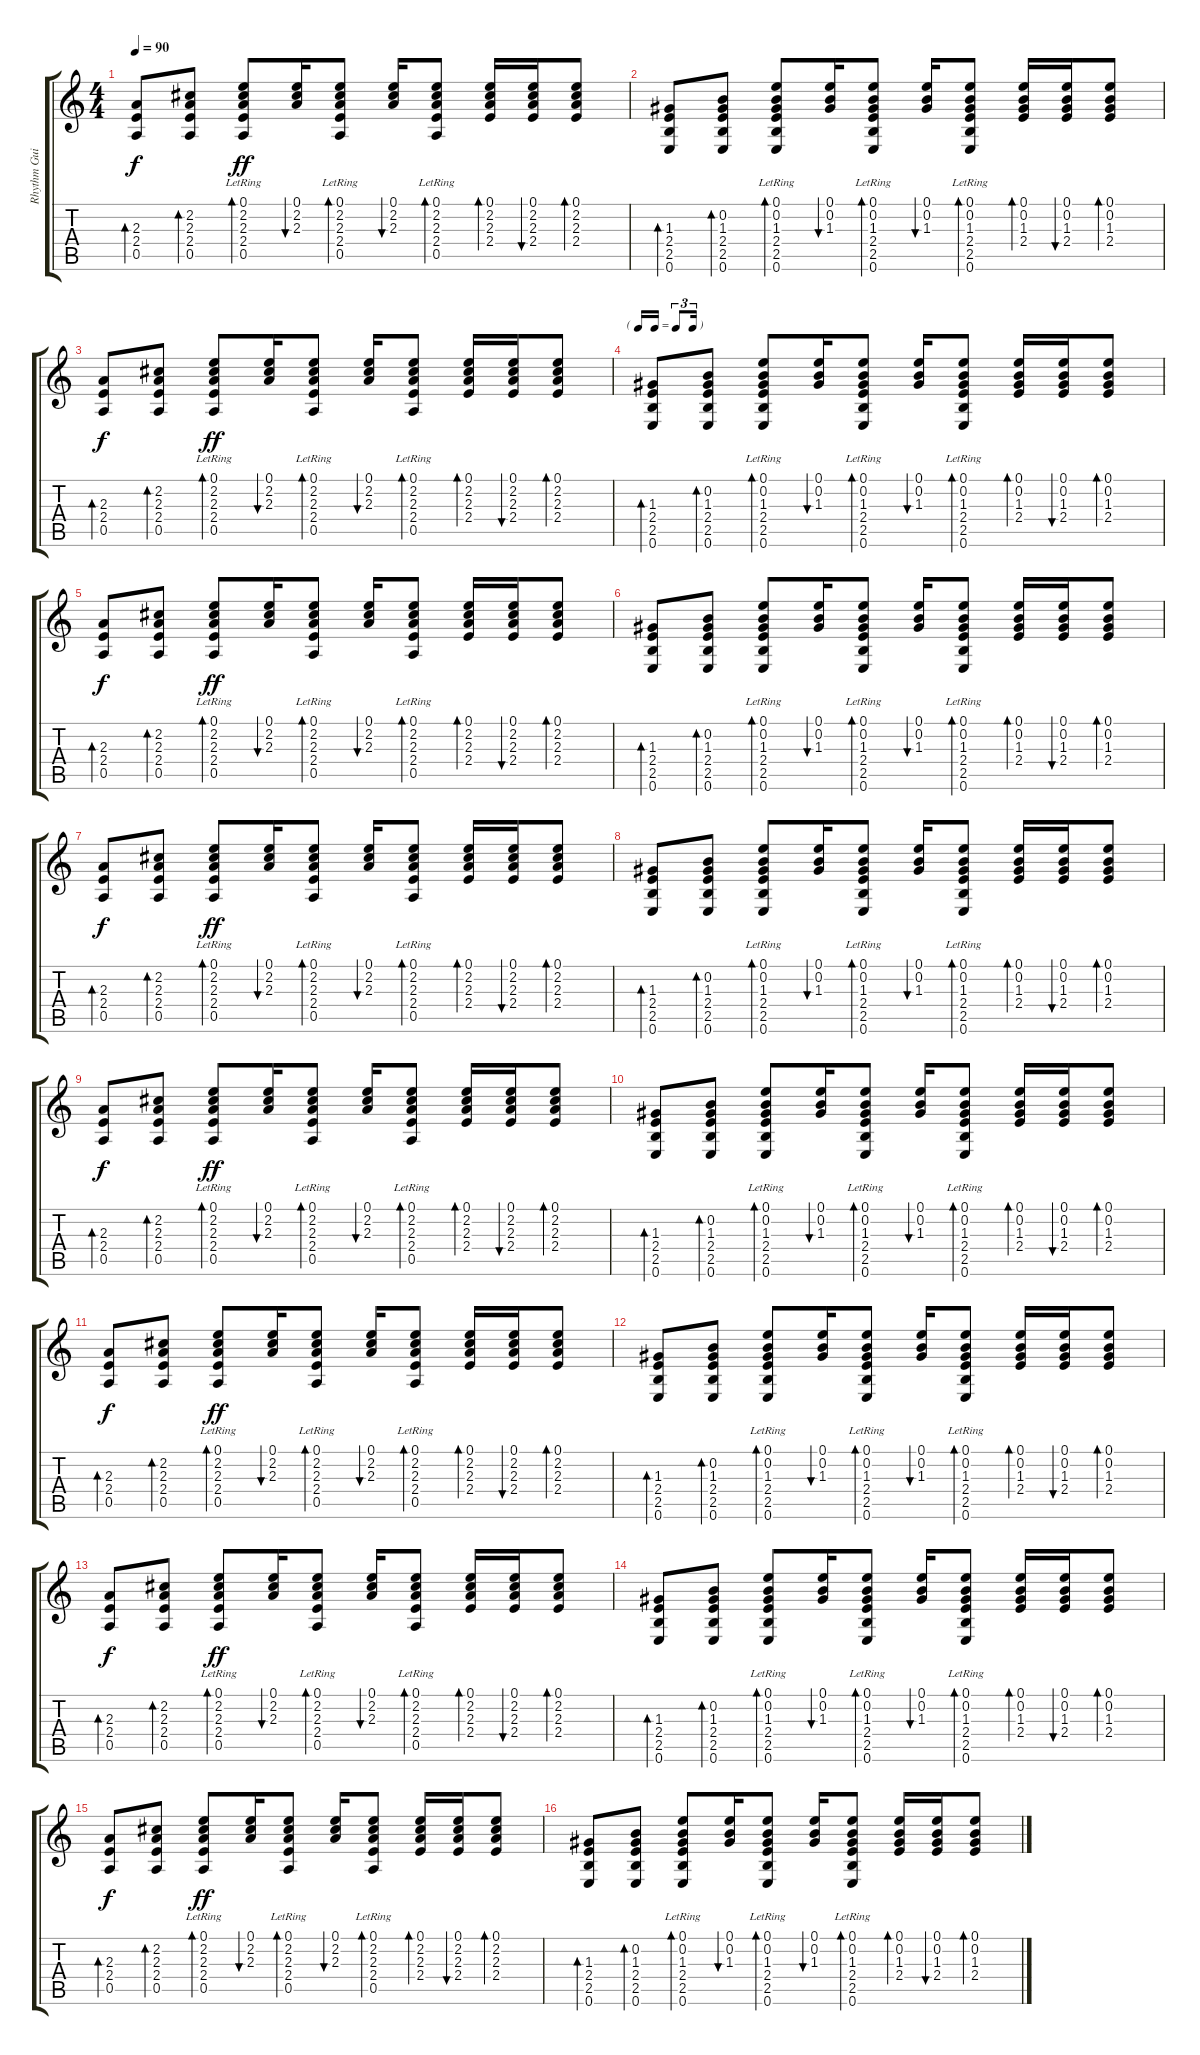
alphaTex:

\track ("Rhythm Guitar" "Rhythm Gui") {instrument acousticguitarsteel}
\staff {score tabs}
\tuning (E4 B3 G3 D3 A2 E2) {hide}
\ts (4 4)
\tempo 90
\clef g2
\ks c
(2.3 2.4 0.5).8{bd 60 dy f} (2.2 2.3 2.4 0.5).8{bd 60} (0.1 2.2 2.3 2.4{lr} 0.5{lr}).8{bd 60 dy ff} (0.1 2.2 2.3).16{bu 60} (0.1 2.2 2.3 2.4{lr} 0.5{lr}).8{bd 60} (0.1 2.2 2.3).16{bu 60} (0.1 2.2 2.3 2.4 0.5{lr}).8{bd 60} (0.1 2.2 2.3 2.4).16{bd 60} (0.1 2.2 2.3 2.4).16{bu 60} (0.1 2.2 2.3 2.4).8{bd 60} |
(1.3 2.4 2.5 0.6).8{bd 60} (0.2 1.3 2.4 2.5 0.6).8{bd 60} (0.1 0.2 1.3 2.4{lr} 2.5{lr} 0.6{lr}).8{bd 60} (0.1 0.2 1.3).16{bu 60} (0.1 0.2 1.3 2.4{lr} 2.5{lr} 0.6{lr}).8{bd 60} (0.1 0.2 1.3).16{bu 60} (0.1 0.2 1.3 2.4 2.5{lr} 0.6).8{bd 60} (0.1 0.2 1.3 2.4).16{bd 60} (0.1 0.2 1.3 2.4).16{bu 60} (0.1 0.2 1.3 2.4).8{bd 60} |
(2.3 2.4 0.5).8{bd 60 dy f} (2.2 2.3 2.4 0.5).8{bd 60} (0.1 2.2 2.3 2.4{lr} 0.5{lr}).8{bd 60 dy ff} (0.1 2.2 2.3).16{bu 60} (0.1 2.2 2.3 2.4{lr} 0.5{lr}).8{bd 60} (0.1 2.2 2.3).16{bu 60} (0.1 2.2 2.3 2.4 0.5{lr}).8{bd 60} (0.1 2.2 2.3 2.4).16{bd 60} (0.1 2.2 2.3 2.4).16{bu 60} (0.1 2.2 2.3 2.4).8{bd 60} |
\tf triplet16th
(1.3 2.4 2.5 0.6).8{bd 60} (0.2 1.3 2.4 2.5 0.6).8{bd 60} (0.1 0.2 1.3 2.4{lr} 2.5{lr} 0.6{lr}).8{bd 60} (0.1 0.2 1.3).16{bu 60} (0.1 0.2 1.3 2.4{lr} 2.5{lr} 0.6{lr}).8{bd 60} (0.1 0.2 1.3).16{bu 60} (0.1 0.2 1.3 2.4 2.5{lr} 0.6).8{bd 60} (0.1 0.2 1.3 2.4).16{bd 60} (0.1 0.2 1.3 2.4).16{bu 60} (0.1 0.2 1.3 2.4).8{bd 60} |
(2.3 2.4 0.5).8{bd 60 dy f} (2.2 2.3 2.4 0.5).8{bd 60} (0.1 2.2 2.3 2.4{lr} 0.5{lr}).8{bd 60 dy ff} (0.1 2.2 2.3).16{bu 60} (0.1 2.2 2.3 2.4{lr} 0.5{lr}).8{bd 60} (0.1 2.2 2.3).16{bu 60} (0.1 2.2 2.3 2.4 0.5{lr}).8{bd 60} (0.1 2.2 2.3 2.4).16{bd 60} (0.1 2.2 2.3 2.4).16{bu 60} (0.1 2.2 2.3 2.4).8{bd 60} |
(1.3 2.4 2.5 0.6).8{bd 60} (0.2 1.3 2.4 2.5 0.6).8{bd 60} (0.1 0.2 1.3 2.4{lr} 2.5{lr} 0.6{lr}).8{bd 60} (0.1 0.2 1.3).16{bu 60} (0.1 0.2 1.3 2.4{lr} 2.5{lr} 0.6{lr}).8{bd 60} (0.1 0.2 1.3).16{bu 60} (0.1 0.2 1.3 2.4 2.5{lr} 0.6).8{bd 60} (0.1 0.2 1.3 2.4).16{bd 60} (0.1 0.2 1.3 2.4).16{bu 60} (0.1 0.2 1.3 2.4).8{bd 60} |
(2.3 2.4 0.5).8{bd 60 dy f} (2.2 2.3 2.4 0.5).8{bd 60} (0.1 2.2 2.3 2.4{lr} 0.5{lr}).8{bd 60 dy ff} (0.1 2.2 2.3).16{bu 60} (0.1 2.2 2.3 2.4{lr} 0.5{lr}).8{bd 60} (0.1 2.2 2.3).16{bu 60} (0.1 2.2 2.3 2.4 0.5{lr}).8{bd 60} (0.1 2.2 2.3 2.4).16{bd 60} (0.1 2.2 2.3 2.4).16{bu 60} (0.1 2.2 2.3 2.4).8{bd 60} |
(1.3 2.4 2.5 0.6).8{bd 60} (0.2 1.3 2.4 2.5 0.6).8{bd 60} (0.1 0.2 1.3 2.4{lr} 2.5{lr} 0.6{lr}).8{bd 60} (0.1 0.2 1.3).16{bu 60} (0.1 0.2 1.3 2.4{lr} 2.5{lr} 0.6{lr}).8{bd 60} (0.1 0.2 1.3).16{bu 60} (0.1 0.2 1.3 2.4 2.5{lr} 0.6).8{bd 60} (0.1 0.2 1.3 2.4).16{bd 60} (0.1 0.2 1.3 2.4).16{bu 60} (0.1 0.2 1.3 2.4).8{bd 60} |
(2.3 2.4 0.5).8{bd 60 dy f} (2.2 2.3 2.4 0.5).8{bd 60} (0.1 2.2 2.3 2.4{lr} 0.5{lr}).8{bd 60 dy ff} (0.1 2.2 2.3).16{bu 60} (0.1 2.2 2.3 2.4{lr} 0.5{lr}).8{bd 60} (0.1 2.2 2.3).16{bu 60} (0.1 2.2 2.3 2.4 0.5{lr}).8{bd 60} (0.1 2.2 2.3 2.4).16{bd 60} (0.1 2.2 2.3 2.4).16{bu 60} (0.1 2.2 2.3 2.4).8{bd 60} |
(1.3 2.4 2.5 0.6).8{bd 60} (0.2 1.3 2.4 2.5 0.6).8{bd 60} (0.1 0.2 1.3 2.4{lr} 2.5{lr} 0.6{lr}).8{bd 60} (0.1 0.2 1.3).16{bu 60} (0.1 0.2 1.3 2.4{lr} 2.5{lr} 0.6{lr}).8{bd 60} (0.1 0.2 1.3).16{bu 60} (0.1 0.2 1.3 2.4 2.5{lr} 0.6).8{bd 60} (0.1 0.2 1.3 2.4).16{bd 60} (0.1 0.2 1.3 2.4).16{bu 60} (0.1 0.2 1.3 2.4).8{bd 60} |
(2.3 2.4 0.5).8{bd 60 dy f} (2.2 2.3 2.4 0.5).8{bd 60} (0.1 2.2 2.3 2.4{lr} 0.5{lr}).8{bd 60 dy ff} (0.1 2.2 2.3).16{bu 60} (0.1 2.2 2.3 2.4{lr} 0.5{lr}).8{bd 60} (0.1 2.2 2.3).16{bu 60 txt ""} (0.1 2.2 2.3 2.4 0.5{lr}).8{bd 60} (0.1 2.2 2.3 2.4).16{bd 60} (0.1 2.2 2.3 2.4).16{bu 60} (0.1 2.2 2.3 2.4).8{bd 60} |
(1.3 2.4 2.5 0.6).8{bd 60} (0.2 1.3 2.4 2.5 0.6).8{bd 60} (0.1 0.2 1.3 2.4{lr} 2.5{lr} 0.6{lr}).8{bd 60} (0.1 0.2 1.3).16{bu 60} (0.1 0.2 1.3 2.4{lr} 2.5{lr} 0.6{lr}).8{bd 60} (0.1 0.2 1.3).16{bu 60} (0.1 0.2 1.3 2.4 2.5{lr} 0.6).8{bd 60} (0.1 0.2 1.3 2.4).16{bd 60} (0.1 0.2 1.3 2.4).16{bu 60} (0.1 0.2 1.3 2.4).8{bd 60} |
(2.3 2.4 0.5).8{bd 60 dy f} (2.2 2.3 2.4 0.5).8{bd 60} (0.1 2.2 2.3 2.4{lr} 0.5{lr}).8{bd 60 dy ff} (0.1 2.2 2.3).16{bu 60} (0.1 2.2 2.3 2.4{lr} 0.5{lr}).8{bd 60} (0.1 2.2 2.3).16{bu 60} (0.1 2.2 2.3 2.4 0.5{lr}).8{bd 60} (0.1 2.2 2.3 2.4).16{bd 60} (0.1 2.2 2.3 2.4).16{bu 60} (0.1 2.2 2.3 2.4).8{bd 60} |
(1.3 2.4 2.5 0.6).8{bd 60} (0.2 1.3 2.4 2.5 0.6).8{bd 60} (0.1 0.2 1.3 2.4{lr} 2.5{lr} 0.6{lr}).8{bd 60} (0.1 0.2 1.3).16{bu 60} (0.1 0.2 1.3 2.4{lr} 2.5{lr} 0.6{lr}).8{bd 60} (0.1 0.2 1.3).16{bu 60} (0.1 0.2 1.3 2.4 2.5{lr} 0.6).8{bd 60} (0.1 0.2 1.3 2.4).16{bd 60} (0.1 0.2 1.3 2.4).16{bu 60} (0.1 0.2 1.3 2.4).8{bd 60} |
(2.3 2.4 0.5).8{bd 60 dy f} (2.2 2.3 2.4 0.5).8{bd 60} (0.1 2.2 2.3 2.4{lr} 0.5{lr}).8{bd 60 dy ff} (0.1 2.2 2.3).16{bu 60} (0.1 2.2 2.3 2.4{lr} 0.5{lr}).8{bd 60} (0.1 2.2 2.3).16{bu 60} (0.1 2.2 2.3 2.4 0.5{lr}).8{bd 60} (0.1 2.2 2.3 2.4).16{bd 60} (0.1 2.2 2.3 2.4).16{bu 60} (0.1 2.2 2.3 2.4).8{bd 60} |
(1.3 2.4 2.5 0.6).8{bd 60} (0.2 1.3 2.4 2.5 0.6).8{bd 60} (0.1 0.2 1.3 2.4{lr} 2.5{lr} 0.6{lr}).8{bd 60} (0.1 0.2 1.3).16{bu 60} (0.1 0.2 1.3 2.4{lr} 2.5{lr} 0.6{lr}).8{bd 60} (0.1 0.2 1.3).16{bu 60} (0.1 0.2 1.3 2.4 2.5{lr} 0.6).8{bd 60} (0.1 0.2 1.3 2.4).16{bd 60} (0.1 0.2 1.3 2.4).16{bu 60} (0.1 0.2 1.3 2.4).8{bd 60}
